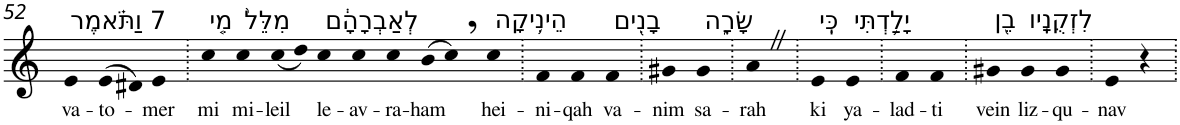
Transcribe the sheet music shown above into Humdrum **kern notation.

**kern	**text
*part1	*part1
*staff1	*staff1
*I"Piano	*
*I'Pno	*
!!LO:PB:g=z
*clefG2	*
*k[]	*
=52	=52
!LO:TX:a:t=7 וַתֹּ֗אמֶר	!
!	!LO:LY:b
4e	va-
!	!LO:LY:b
(>8e	-to-
8d#X)	.
!	!LO:LY:b
4e	-mer
=53.	=53.
!LO:TX:a:t=מִ֤י	!
!	!LO:LY:b
4cc	mi
!LO:TX:a:t=מִלֵּל֙	!
!	!LO:LY:b
4cc	mi-
!	!LO:LY:b
(<8cc	-leil
8dd)	.
!LO:TX:a:t=לְאַבְרָהָ֔ם	!
!	!LO:LY:b
4cc	le-
!	!LO:LY:b
4cc	-av-
!	!LO:LY:b
4cc	-ra-
!	!LO:LY:b
(>8b	-ham
8cc,)	.
!LO:TX:a:t=הֵינִ֥יקָה	!
!	!LO:LY:b
4cc	hei-
=54.	=54.
!	!LO:LY:b
4f	-ni-
!	!LO:LY:b
4f	-qah
!LO:TX:a:t=בָנִ֖ים	!
!	!LO:LY:b
4f	va-
=55.	=55.
!	!LO:LY:b
4g#X	-nim
!LO:TX:a:t=שָׂרָ֑ה	!
!	!LO:LY:b
4g#	sa-
=56.	=56.
!	!LO:LY:b
4aZ	-rah
=57.	=57.
!LO:TX:a:t=כִּֽי	!
!	!LO:LY:b
4e	ki
!LO:TX:a:t=יָלַ֥דְתִּי	!
!	!LO:LY:b
4e	ya-
=58.	=58.
!	!LO:LY:b
4f	-lad-
!	!LO:LY:b
4f	-ti
=59.	=59.
!LO:TX:a:t=בֵ֖ן	!
!	!LO:LY:b
4g#X	vein
!LO:TX:a:t=לִזְקֻנָֽיו	!
!	!LO:LY:b
4g#	liz-
!	!LO:LY:b
4g#	-qu-
=60.	=60.
!	!LO:LY:b
4e	-nav
4r	.
=.	=.
*-	*-
